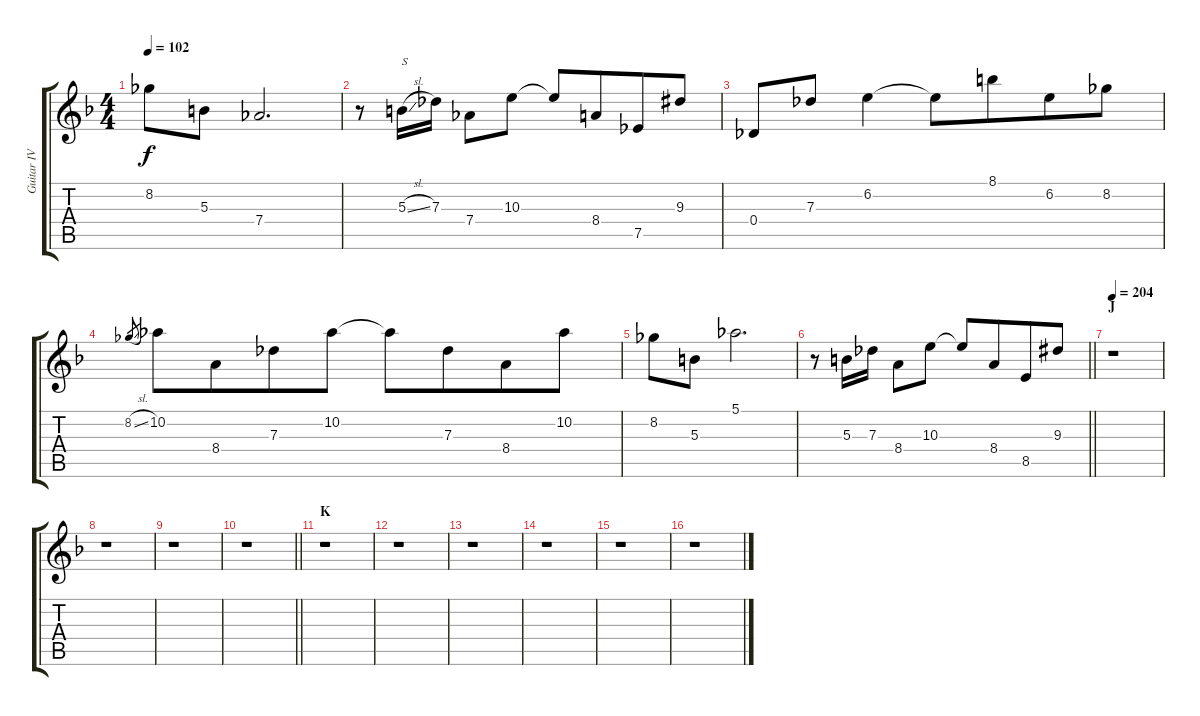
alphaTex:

\track ("Guitar IV" "Guitar IV") {instrument acousticguitarsteel}
\staff {score tabs}
\tuning (Eb4 Bb3 Gb3 Db3 Ab2 Db2) {hide}
\ts (4 4)
\tempo 102
\clef g2
\ks f
8.2.8{dy f} 5.3.8 7.4.2{d} |
r.8 5.3{sl}.16{txt "S"} 7.3.16 7.4.8 10.3.8 10.3{t}.8{beam Up} 8.4.8{beam Up beam merge} 7.5.8 9.3{acc #}.8 |
0.4.8 7.3.8 6.2.4 6.2{t}.8 8.1.8{beam merge} 6.2.8{beam merge} 8.2.8 |
8.2{sl}.8{gr} 10.2.8 8.4.8{beam merge} 7.3.8 10.2.8 10.2{t}.8 7.3.8{beam merge} 8.4.8 10.2.8 |
8.2.8{volume 7} 5.3.8 5.1.2{d} |
\barLineRight lightlight
r.8{beam merge} 5.3.16 7.3.16 8.4.8 10.3.8 10.3{t}.8{beam Up} 8.4.8{beam Up beam merge} 8.5.8 9.3{acc #}.8 |
\section ("" "J")
\tempo 204
r.1 |
r.1 |
r.1 |
\barLineRight lightlight
r.1 |
\section ("" "K")
r.1 |
r.1 |
r.1 |
r.1 |
r.1 |
r.1
